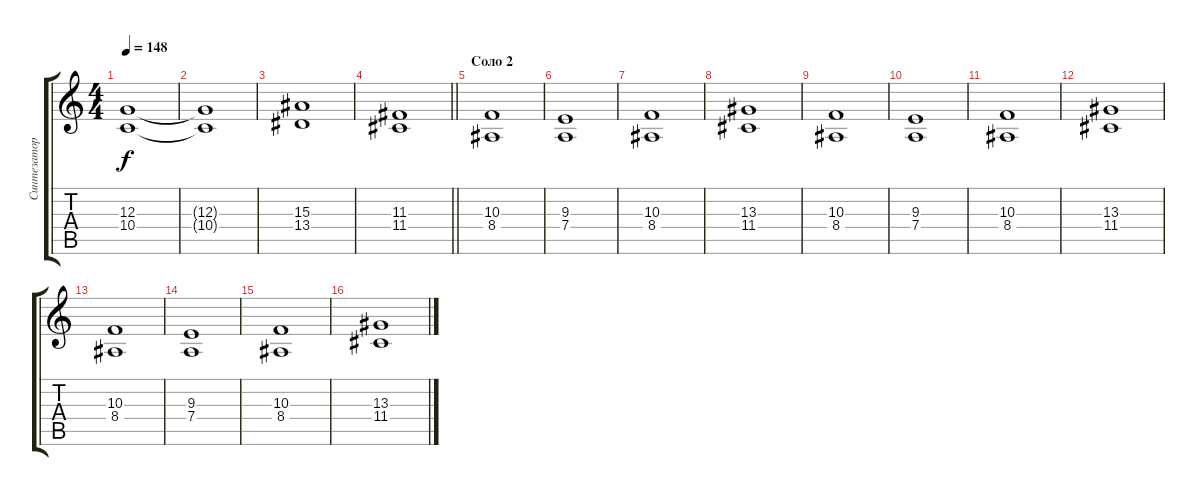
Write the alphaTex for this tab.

\track ("Синтезатор" "Синтезатор") {instrument stringensemble2}
\staff {score tabs}
\tuning (E4 B3 G3 D3 A2 E2) {hide}
\ts (4 4)
\tempo 148
\clef g2
\ks c
(12.3 10.4).1{dy f} |
(12.3{t} 10.4{t}).1 |
(15.3 13.4).1 |
\barLineRight lightlight
(11.3 11.4).1 |
\section ("" "Соло 2")
(10.3 8.4).1 |
(9.3 7.4).1 |
(10.3 8.4).1 |
(13.3 11.4).1 |
(10.3 8.4).1 |
(9.3 7.4).1 |
(10.3 8.4).1 |
(13.3 11.4).1 |
(10.3 8.4).1 |
(9.3 7.4).1 |
(10.3 8.4).1 |
(13.3 11.4).1
